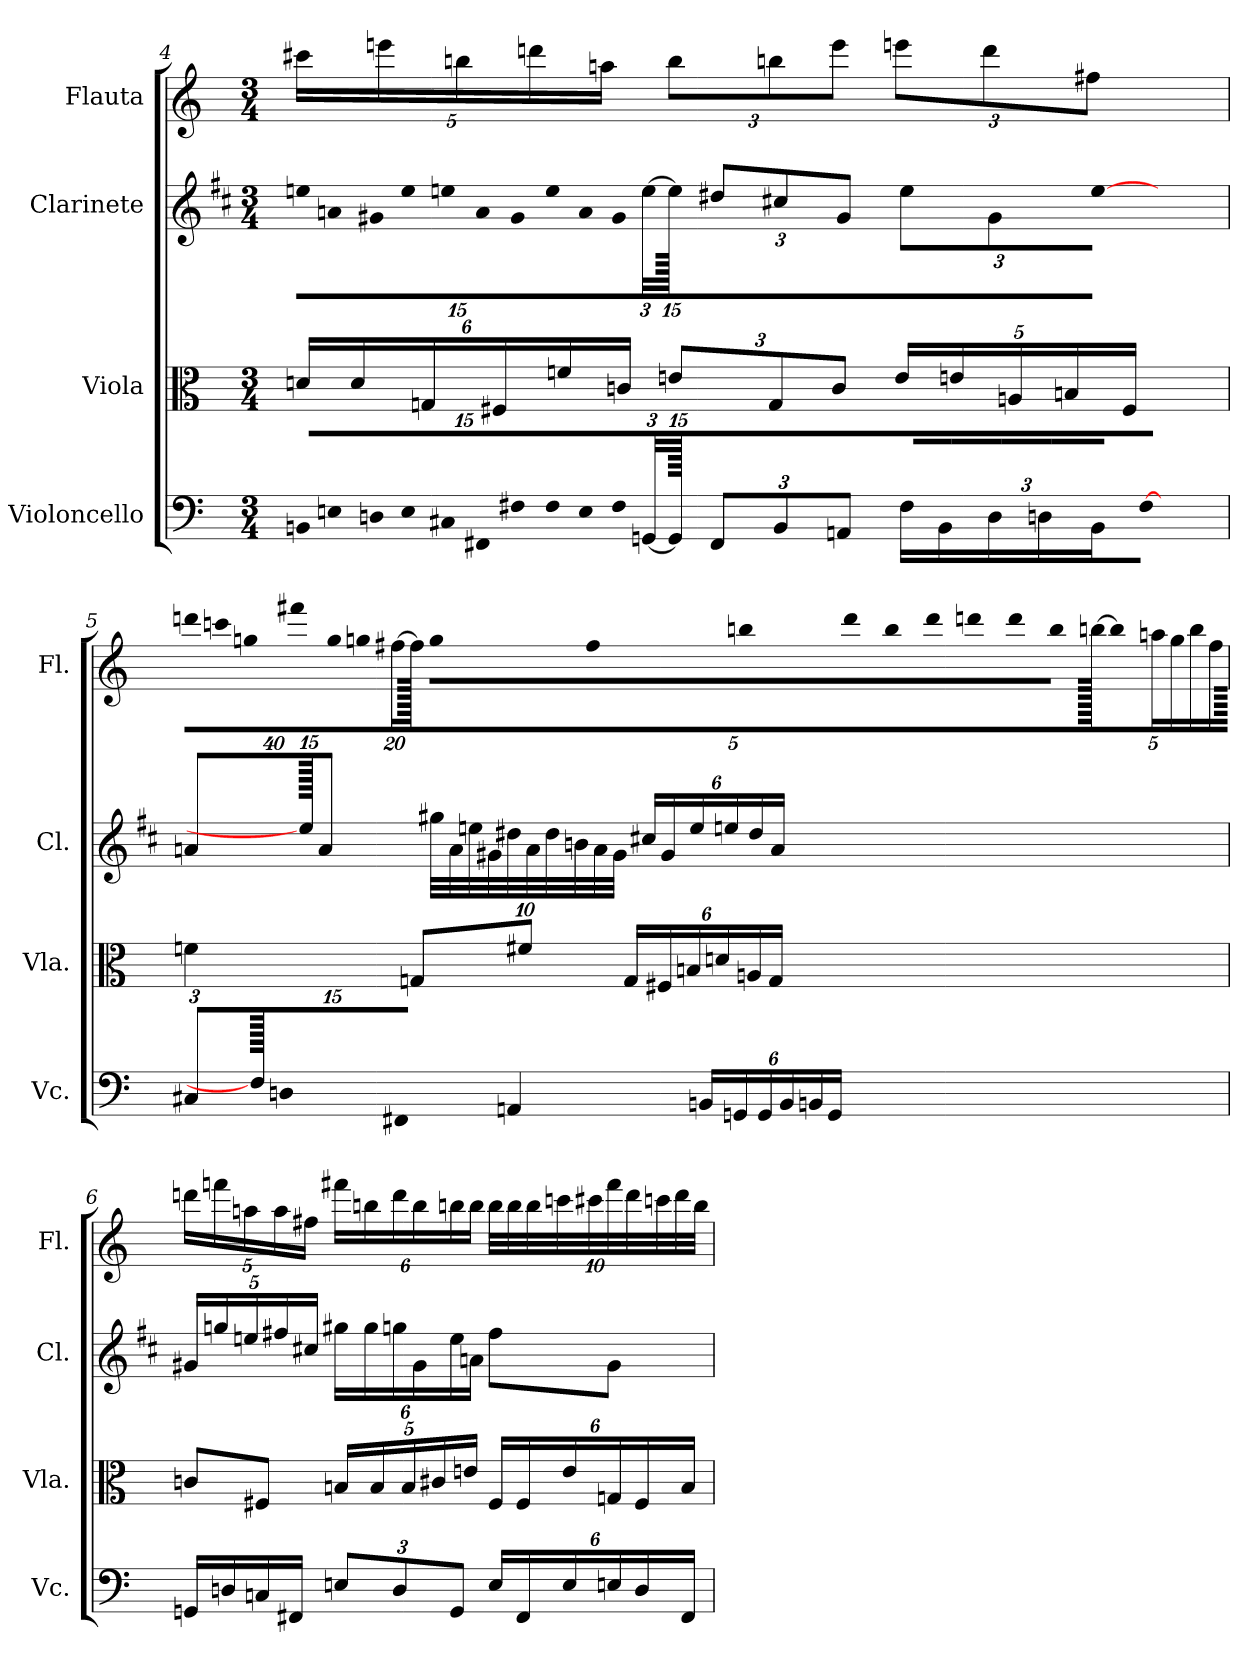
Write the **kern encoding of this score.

**kern	**kern	**kern	**kern
*part4	*part3	*part2	*part1
*staff4	*staff3	*staff2	*staff1
*I"Violoncello	*I"Viola	*I"Clarinete	*I"Flauta
*I'Vc.	*I'Vla.	*I'Cl.	*I'Fl.
!!LO:LB:g=z
*clefF4	*clefC3	*clefG2	*clefG2
*	*	*ITrd1c2	*
*k[]	*k[]	*k[]	*k[]
*M3/4	*M3/4	*M3/4	*M3/4
*Xbrackettup	*	*	*
=4	=4	=4	=4
!LO:N:vis=32	!	!	!
*	*Xbrackettup	*Xbrackettup	*
!	!	!LO:N:vis=32	!
*	*	*	*Xbrackettup
480%11BBn/LLL	24dn/LL	480%11ddn\LLL	20ccc#X\LL
!LO:N:vis=32	!	!LO:N:vis=32	!
480%11En/	.	480%11gn\	.
.	24d/	.	.
!LO:N:vis=32	!	!LO:N:vis=32	!
480%11Dn/	.	480%11f#X\	.
.	.	.	20eeen\
!LO:N:vis=32	!	!LO:N:vis=32	!
480%11E/	.	480%11dd\	.
.	24Gn/	.	.
!LO:N:vis=32	!	!LO:N:vis=32	!
480%11C#X/	.	480%11ddn\	.
.	.	.	20bbn\
!LO:N:vis=32	!	!LO:N:vis=32	!
480%11FF#X/	.	480%11g\	.
.	24F#X/	.	.
!LO:N:vis=32	!	!LO:N:vis=32	!
480%11F#X/	.	480%11f#\	.
.	.	.	20dddn\
!LO:N:vis=32	!	!LO:N:vis=32	!
480%11F#/	.	480%11dd\	.
.	24fn/	.	.
!LO:N:vis=32	!	!LO:N:vis=32	!
480%11E/	.	480%11g\	.
.	.	.	20aan\JJ
!LO:N:vis=32	!	!LO:N:vis=32	!
480%11F#/	.	480%11f#\	.
.	24cn/JJ	.	.
[48GGn/JJJ	.	[48dd\JJJ	.
480GG/]	12en/L	480dd\]	12bb\L
12FF#/L	.	12cc#X/L	.
.	12G/	.	12bbn\
12BB/	.	12bn/	.
.	12c/J	.	12eee\J
12AAn/J	.	12f#/J	.
.	20e/LL	.	12eeen\L
24F#\LL	.	12dd\L	.
24BB\	.	.	.
.	20en/	.	.
.	.	.	12ddd\
24D\	.	12f#\	.
.	20An/	.	.
24Dn\	.	.	.
.	20Bn/	.	.
.	.	.	12ff#X\J
24BB\	.	[160%13dd\J	.
.	20F#/JJ	.	.
[480%19F#\JJ	.	.	.
!!LO:PB:g=z
=5	=5	=5	=5
!	!	!	!LO:N:vis=16
12C#X/L	4fn\	8gn/L	640%23dddn\LL
!	!	!	!LO:N:vis=16
.	.	.	640%23cccn\
!	!	!	!LO:N:vis=16
.	.	.	640%23ggn\
480F#\]	.	.	.
12Dn/	.	.	.
!	!	!	!LO:N:vis=16
.	.	.	640%23fff#X\
.	.	480dd\]	.
.	.	8g/J	.
!	!	!	!LO:N:vis=16
.	.	.	640%23gg\
12FF#X/J	.	.	.
!	!	!	!LO:N:vis=16
.	.	.	640%23ggn\
.	.	.	[320%11ff#X\JJ
.	8Gn/L	.	640ff#\JJ]
!	!	!	!LO:N:vis=32
.	.	.	1920%53gg\LLL
4AAn/	.	40ff#X\LLL	.
.	.	40g\	.
!	!	!	!LO:N:vis=32
.	.	.	1920%53ff#\
.	.	40ddn\	.
!	!	!	!LO:N:vis=32
.	.	.	1920%53bbn\
.	.	40f#X\	.
!	!	!	!LO:N:vis=32
.	.	.	1920%53ddd\
.	.	40cc#X\	.
!	!	!	!LO:N:vis=32
.	.	.	1920%53bb\
.	8f#X/J	.	.
.	.	40g\	.
!	!	!	!LO:N:vis=32
.	.	.	1920%53ddd\
.	.	40cc#\	.
!	!	!	!LO:N:vis=32
.	.	.	1920%53dddn\
.	.	40an\	.
!	!	!	!LO:N:vis=32
.	.	.	1920%53ddd\
.	.	40g\	.
!	!	!	!LO:N:vis=32
.	.	.	1920%53bb\JJJ
.	.	40f#\JJJ	.
.	24G/LL	.	[640bbn\LL
.	.	.	640%31bb\LL]
24BBn/LL	.	24bn/LL	.
.	24F#X/	.	.
24GGn/	.	24f#/	.
.	.	.	20aan\
.	24Bn/	.	.
24GG/	.	24dd/	.
.	.	.	20gg\
.	24dn/	.	.
24BB/	.	24ddn/	.
.	.	.	20bb\
.	24An/	.	.
24BBn/	.	24cc#/	.
.	.	.	20ff#\JJ
.	24G/JJ	.	.
24GG/JJ	.	24g/JJ	.
.	480ryy	.	480ryy
!!LO:LB:g=z
=6	=6	=6	=6
16GGn/LL	8cn/L	20f#X/LL	20dddn\LL
.	.	20ffn/	20fffn\
16Dn/	.	.	.
.	.	20ddn/	20aan\
16Cn/	8F#X/J	.	.
.	.	20een/	20aa\
16FF#X/JJ	.	.	.
.	.	20bn/JJ	20ff#X\JJ
12En/L	20Bn/LL	24ff#X\LL	24fff#X\LL
.	.	24ff#\	24bbn\
.	20B/	.	.
12D/	.	24ffn\	24ddd\
.	20B/	.	.
.	.	24f#\	24bb\
.	20c#X/	.	.
12GG/J	.	24dd\	24bbn\
.	20en/JJ	.	.
.	.	24gn\JJ	24bb\JJ
24E/LL	24F#/LL	8ee\L	40bb\LLL
.	.	.	40bb\
24FF#/	24F#/	.	.
.	.	.	40bb\
.	.	.	40cccn\
24E/	24e/	.	.
.	.	.	40ccc#X\
24En/	24Gn/	8f#\J	40fff#\
.	.	.	40ddd\
24D/	24F#/	.	.
.	.	.	40cccn\
.	.	.	40ddd\
24FF#/JJ	24B/JJ	.	.
.	.	.	40bb\JJJ
=	=	=	=
*-	*-	*-	*-
